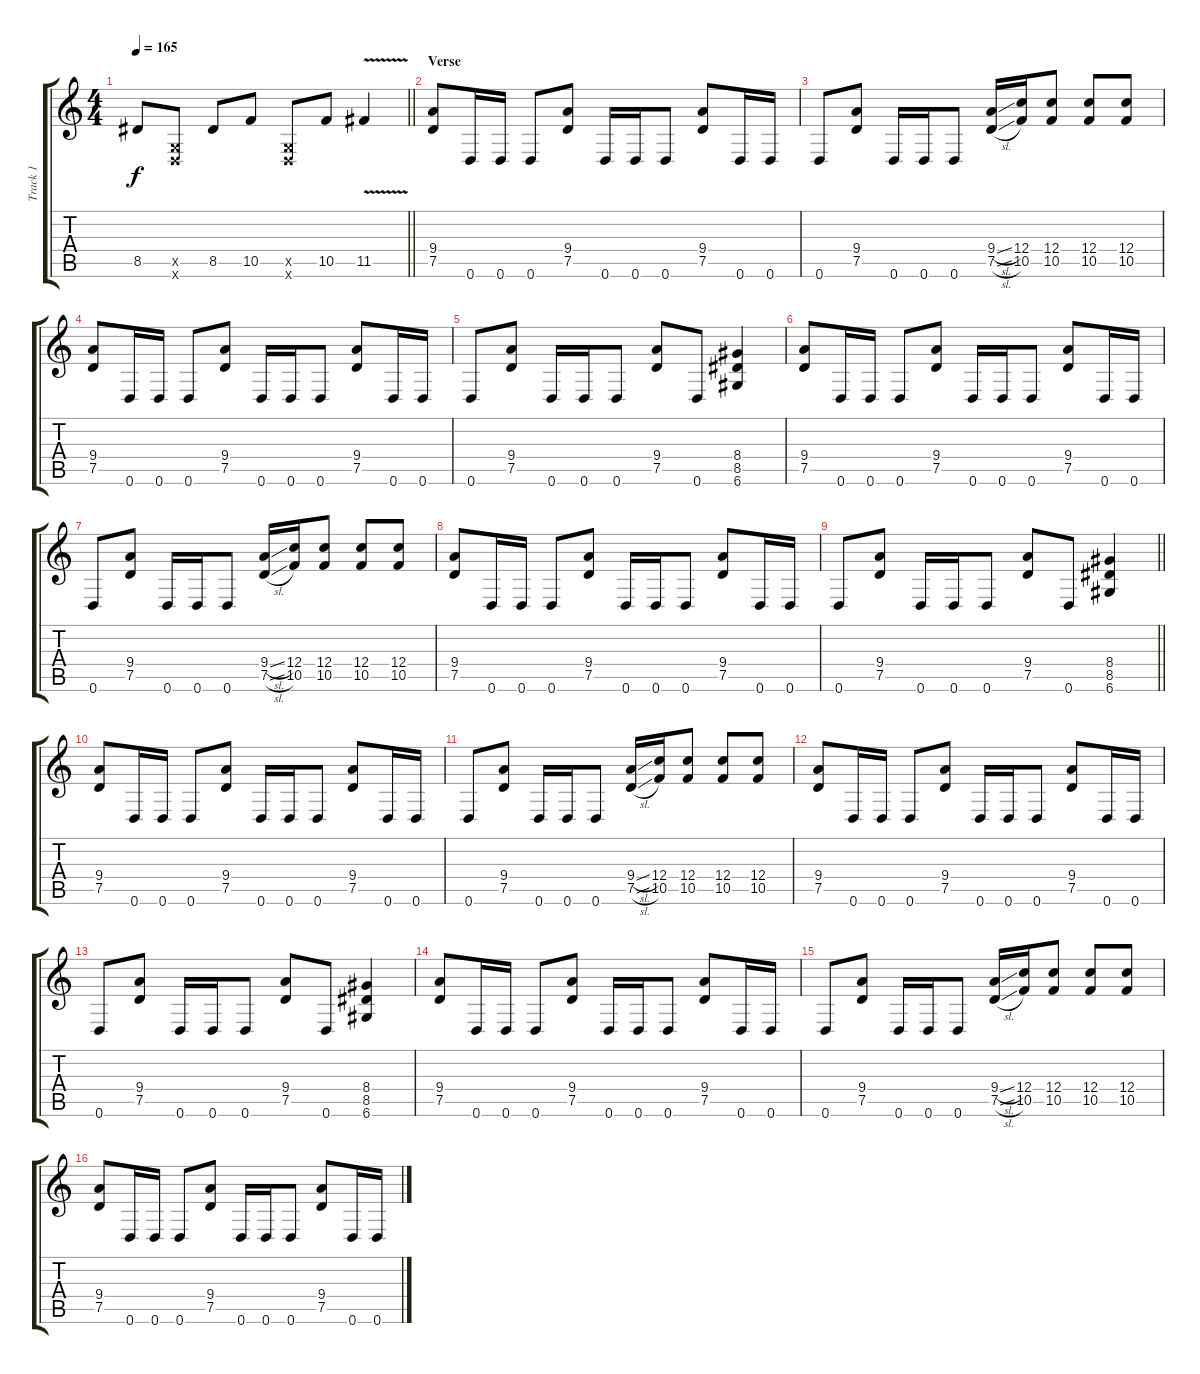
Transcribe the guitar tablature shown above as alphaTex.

\track ("Track 1" "Track 1") {instrument overdrivenguitar}
\staff {score tabs}
\tuning (D4 A3 F3 C3 G2 D2) {hide}
\ts (4 4)
\tempo 165
\clef g2
\barLineRight lightlight
\ks c
8.5.8{dy f} (0.5{x} 0.6{x}).8 8.5.8 10.5.8 (0.5{x} 0.6{x}).8 10.5.8 11.5{v}.4 |
\section ("" "Verse")
(9.4 7.5).8 0.6.16 0.6.16 0.6.8 (9.4 7.5).8 0.6.16 0.6.16 0.6.8 (9.4 7.5).8 0.6.16 0.6.16 |
0.6.8 (9.4 7.5).8 0.6.16 0.6.16 0.6.8 (9.4{sl} 7.5{sl}).16 (12.4 10.5).16 (12.4 10.5).8 (12.4 10.5).8 (12.4 10.5).8 |
(9.4 7.5).8 0.6.16 0.6.16 0.6.8 (9.4 7.5).8 0.6.16 0.6.16 0.6.8 (9.4 7.5).8 0.6.16 0.6.16 |
0.6.8 (9.4 7.5).8 0.6.16 0.6.16 0.6.8 (9.4 7.5).8 0.6.8 (8.4 8.5 6.6).4 |
(9.4 7.5).8 0.6.16 0.6.16 0.6.8 (9.4 7.5).8 0.6.16 0.6.16 0.6.8 (9.4 7.5).8 0.6.16 0.6.16 |
0.6.8 (9.4 7.5).8 0.6.16 0.6.16 0.6.8 (9.4{sl} 7.5{sl}).16 (12.4 10.5).16 (12.4 10.5).8 (12.4 10.5).8 (12.4 10.5).8 |
(9.4 7.5).8 0.6.16 0.6.16 0.6.8 (9.4 7.5).8 0.6.16 0.6.16 0.6.8 (9.4 7.5).8 0.6.16 0.6.16 |
\barLineRight lightlight
0.6.8 (9.4 7.5).8 0.6.16 0.6.16 0.6.8 (9.4 7.5).8 0.6.8 (8.4 8.5 6.6).4 |
(9.4 7.5).8 0.6.16 0.6.16 0.6.8 (9.4 7.5).8 0.6.16 0.6.16 0.6.8 (9.4 7.5).8 0.6.16 0.6.16 |
0.6.8 (9.4 7.5).8 0.6.16 0.6.16 0.6.8 (9.4{sl} 7.5{sl}).16 (12.4 10.5).16 (12.4 10.5).8 (12.4 10.5).8 (12.4 10.5).8 |
(9.4 7.5).8 0.6.16 0.6.16 0.6.8 (9.4 7.5).8 0.6.16 0.6.16 0.6.8 (9.4 7.5).8 0.6.16 0.6.16 |
0.6.8 (9.4 7.5).8 0.6.16 0.6.16 0.6.8 (9.4 7.5).8 0.6.8 (8.4 8.5 6.6).4 |
(9.4 7.5).8 0.6.16 0.6.16 0.6.8 (9.4 7.5).8 0.6.16 0.6.16 0.6.8 (9.4 7.5).8 0.6.16 0.6.16 |
0.6.8 (9.4 7.5).8 0.6.16 0.6.16 0.6.8 (9.4{sl} 7.5{sl}).16 (12.4 10.5).16 (12.4 10.5).8 (12.4 10.5).8 (12.4 10.5).8 |
(9.4 7.5).8 0.6.16 0.6.16 0.6.8 (9.4 7.5).8 0.6.16 0.6.16 0.6.8 (9.4 7.5).8 0.6.16 0.6.16
